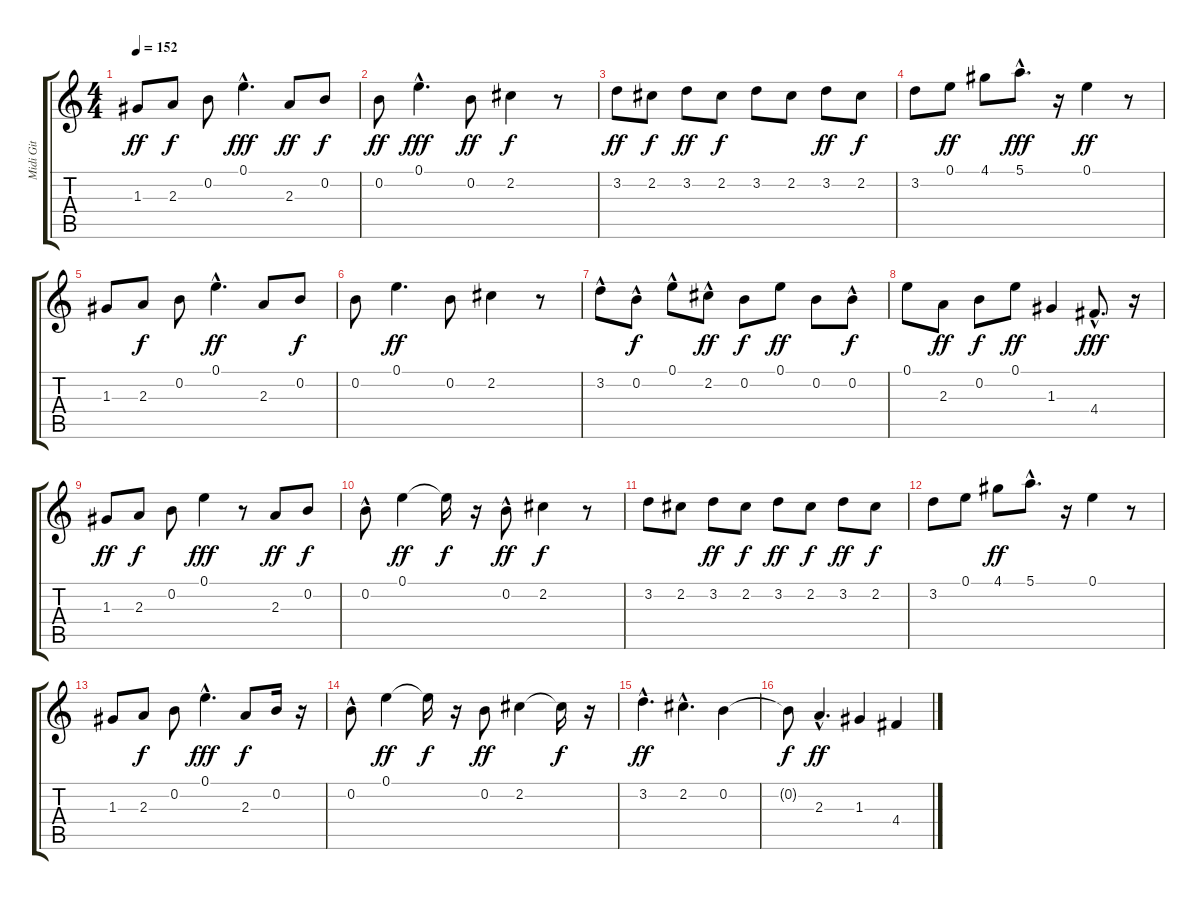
\track ("Midi Git" "Midi Git") {instrument acousticguitarsteel}
\staff {score tabs}
\tuning (E4 B3 G3 D3 A2 E2) {hide}
\ts (4 4)
\tempo 152
\clef g2
\ks c
1.3.8{dy ff} 2.3.8{dy f} 0.2.8 0.1{hac}.4{d dy fff} 2.3.8{dy ff} 0.2.8{dy f} |
0.2.8{dy ff} 0.1{hac}.4{d dy fff} 0.2.8{dy ff} 2.2.4{dy f} r.8 |
3.2.8{dy ff} 2.2.8{dy f} 3.2.8{dy ff} 2.2.8{dy f} 3.2.8 2.2.8 3.2.8{dy ff} 2.2.8{dy f} |
3.2.8 0.1.8{dy ff} 4.1.8 5.1{hac}.8{d dy fff} r.16 0.1.4{dy ff} r.8 |
1.3.8 2.3.8{dy f} 0.2.8 0.1{hac}.4{d dy ff} 2.3.8 0.2.8{dy f} |
0.2.8 0.1.4{d dy ff} 0.2.8 2.2.4 r.8 |
3.2{hac}.8 0.2{hac}.8{dy f} 0.1{hac}.8 2.2{hac}.8{dy ff} 0.2.8{dy f} 0.1.8{dy ff} 0.2.8 0.2{hac}.8{dy f} |
0.1.8 2.3.8{dy ff} 0.2.8{dy f} 0.1.8{dy ff} 1.3.4 4.4{hac}.8{d dy fff} r.16 |
1.3.8{dy ff} 2.3.8{dy f} 0.2.8 0.1.4{dy fff} r.8 2.3.8{dy ff} 0.2.8{dy f} |
0.2{hac}.8 0.1.4{dy ff} 0.1{t}.16{dy f} r.16 0.2{hac}.8{dy ff} 2.2.4{dy f} r.8 |
3.2.8 2.2.8 3.2.8{dy ff} 2.2.8{dy f} 3.2.8{dy ff} 2.2.8{dy f} 3.2.8{dy ff} 2.2.8{dy f} |
3.2.8 0.1.8 4.1.8{dy ff} 5.1{hac}.8{d} r.16 0.1.4 r.8 |
1.3.8 2.3.8{dy f} 0.2.8 0.1{hac}.4{d dy fff} 2.3.8{dy f} 0.2.16 r.16 |
0.2{hac}.8 0.1.4{dy ff} 0.1{t}.16{dy f} r.16 0.2.8{dy ff} 2.2.4 2.2{t}.16{dy f} r.16 |
3.2{hac}.4{d dy ff} 2.2{hac}.4{d} 0.2.4 |
0.2{t}.8{dy f} 2.3{hac}.4{d dy ff} 1.3.4 4.4.4
